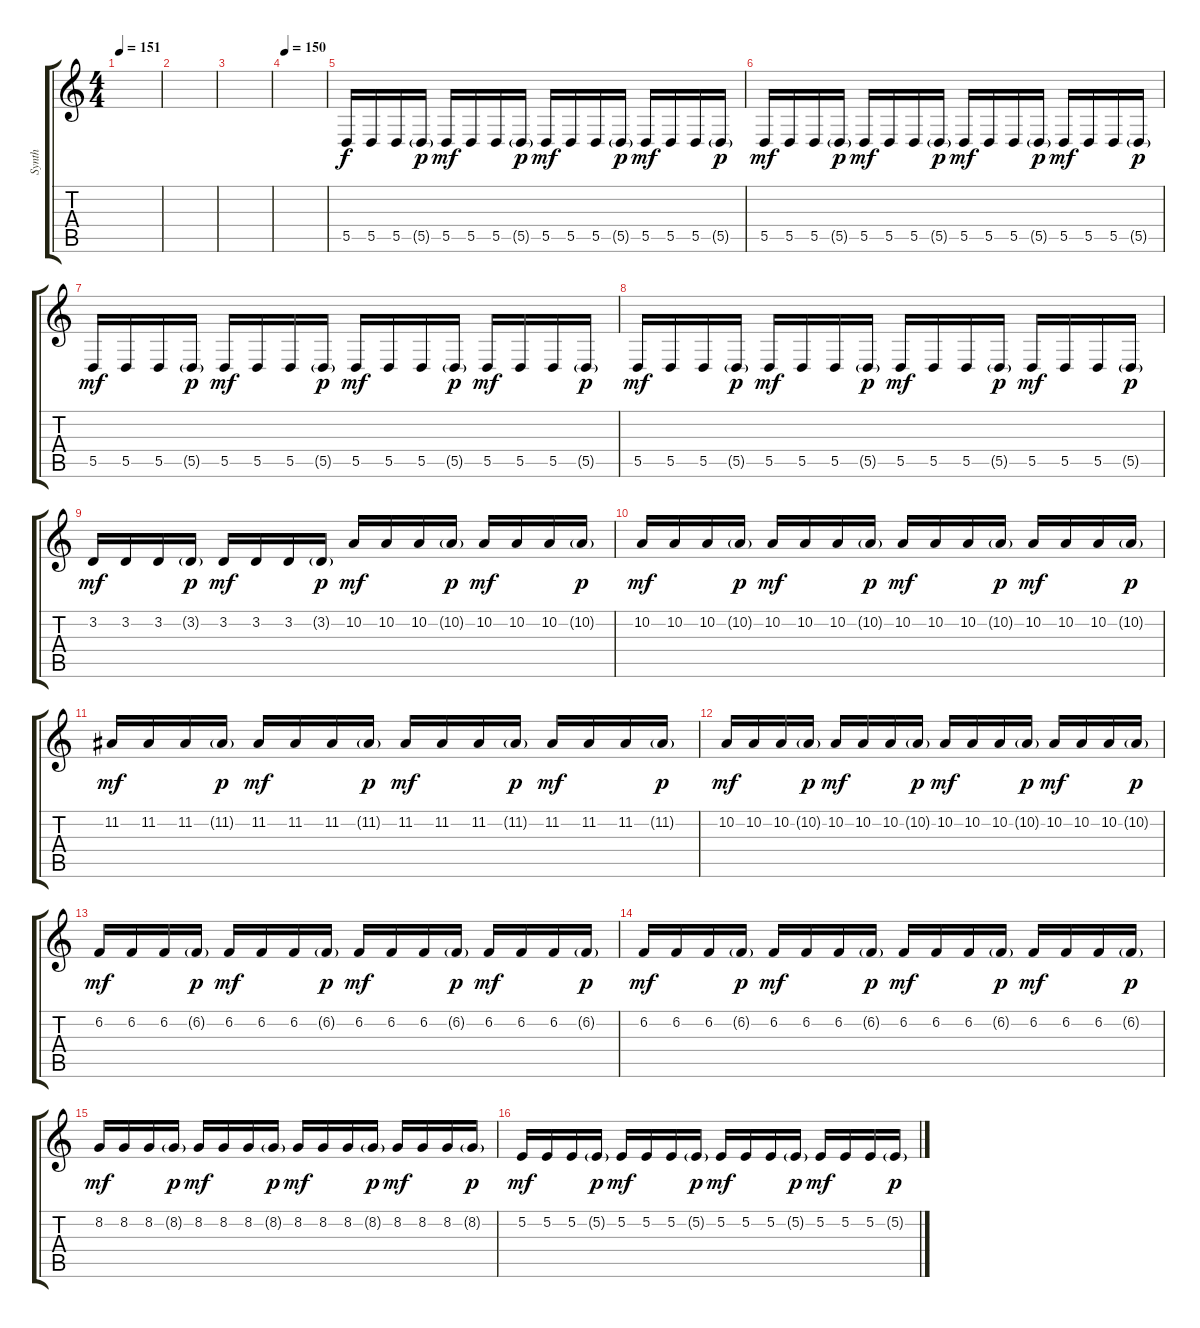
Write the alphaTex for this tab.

\track ("Synth" "Synth") {instrument lead8bassandlead}
\staff {score tabs}
\tuning (E4 B3 G3 D3 A2 D2) {hide}
\ts (4 4)
\tempo 151
\clef g2
\ks c
|
|
|
\tempo 150
|
5.5.16{volume 0 instrument lead2sawtooth} 5.5.16{volume 11} 5.5.16 5.5{g}.16{dy p} 5.5.16{dy mf} 5.5.16 5.5.16 5.5{g}.16{dy p} 5.5.16{dy mf} 5.5.16 5.5.16 5.5{g}.16{dy p} 5.5.16{dy mf} 5.5.16 5.5.16 5.5{g}.16{dy p} |
5.5.16{dy mf} 5.5.16 5.5.16 5.5{g}.16{dy p} 5.5.16{dy mf} 5.5.16 5.5.16 5.5{g}.16{dy p} 5.5.16{dy mf} 5.5.16 5.5.16 5.5{g}.16{dy p} 5.5.16{dy mf} 5.5.16 5.5.16 5.5{g}.16{dy p} |
5.5.16{dy mf} 5.5.16 5.5.16 5.5{g}.16{dy p} 5.5.16{dy mf} 5.5.16 5.5.16 5.5{g}.16{dy p} 5.5.16{dy mf} 5.5.16 5.5.16 5.5{g}.16{dy p} 5.5.16{dy mf} 5.5.16 5.5.16 5.5{g}.16{dy p} |
5.5.16{dy mf} 5.5.16 5.5.16 5.5{g}.16{dy p} 5.5.16{dy mf} 5.5.16 5.5.16 5.5{g}.16{dy p} 5.5.16{dy mf} 5.5.16 5.5.16 5.5{g}.16{dy p} 5.5.16{dy mf} 5.5.16 5.5.16 5.5{g}.16{dy p} |
3.2.16{dy mf volume 9 instrument lead8bassandlead} 3.2.16 3.2.16 3.2{g}.16{dy p} 3.2.16{dy mf} 3.2.16 3.2.16 3.2{g}.16{dy p} 10.2.16{dy mf} 10.2.16 10.2.16 10.2{g}.16{dy p} 10.2.16{dy mf} 10.2.16 10.2.16 10.2{g}.16{dy p} |
10.2.16{dy mf} 10.2.16 10.2.16 10.2{g}.16{dy p} 10.2.16{dy mf} 10.2.16 10.2.16 10.2{g}.16{dy p} 10.2.16{dy mf} 10.2.16 10.2.16 10.2{g}.16{dy p} 10.2.16{dy mf} 10.2.16 10.2.16 10.2{g}.16{dy p} |
11.2.16{dy mf} 11.2.16 11.2.16 11.2{g}.16{dy p} 11.2.16{dy mf} 11.2.16 11.2.16 11.2{g}.16{dy p} 11.2.16{dy mf} 11.2.16 11.2.16 11.2{g}.16{dy p} 11.2.16{dy mf} 11.2.16 11.2.16 11.2{g}.16{dy p} |
10.2.16{dy mf} 10.2.16 10.2.16 10.2{g}.16{dy p} 10.2.16{dy mf} 10.2.16 10.2.16 10.2{g}.16{dy p} 10.2.16{dy mf} 10.2.16 10.2.16 10.2{g}.16{dy p} 10.2.16{dy mf} 10.2.16 10.2.16 10.2{g}.16{dy p} |
6.2.16{dy mf} 6.2.16 6.2.16 6.2{g}.16{dy p} 6.2.16{dy mf} 6.2.16 6.2.16 6.2{g}.16{dy p} 6.2.16{dy mf} 6.2.16 6.2.16 6.2{g}.16{dy p} 6.2.16{dy mf} 6.2.16 6.2.16 6.2{g}.16{dy p} |
6.2.16{dy mf} 6.2.16 6.2.16 6.2{g}.16{dy p} 6.2.16{dy mf} 6.2.16 6.2.16 6.2{g}.16{dy p} 6.2.16{dy mf} 6.2.16 6.2.16 6.2{g}.16{dy p} 6.2.16{dy mf} 6.2.16 6.2.16 6.2{g}.16{dy p} |
8.2.16{dy mf} 8.2.16 8.2.16 8.2{g}.16{dy p} 8.2.16{dy mf} 8.2.16 8.2.16 8.2{g}.16{dy p} 8.2.16{dy mf} 8.2.16 8.2.16 8.2{g}.16{dy p} 8.2.16{dy mf} 8.2.16 8.2.16 8.2{g}.16{dy p} |
5.2.16{dy mf} 5.2.16 5.2.16 5.2{g}.16{dy p} 5.2.16{dy mf} 5.2.16 5.2.16 5.2{g}.16{dy p} 5.2.16{dy mf} 5.2.16 5.2.16 5.2{g}.16{dy p} 5.2.16{dy mf} 5.2.16 5.2.16 5.2{g}.16{dy p}
